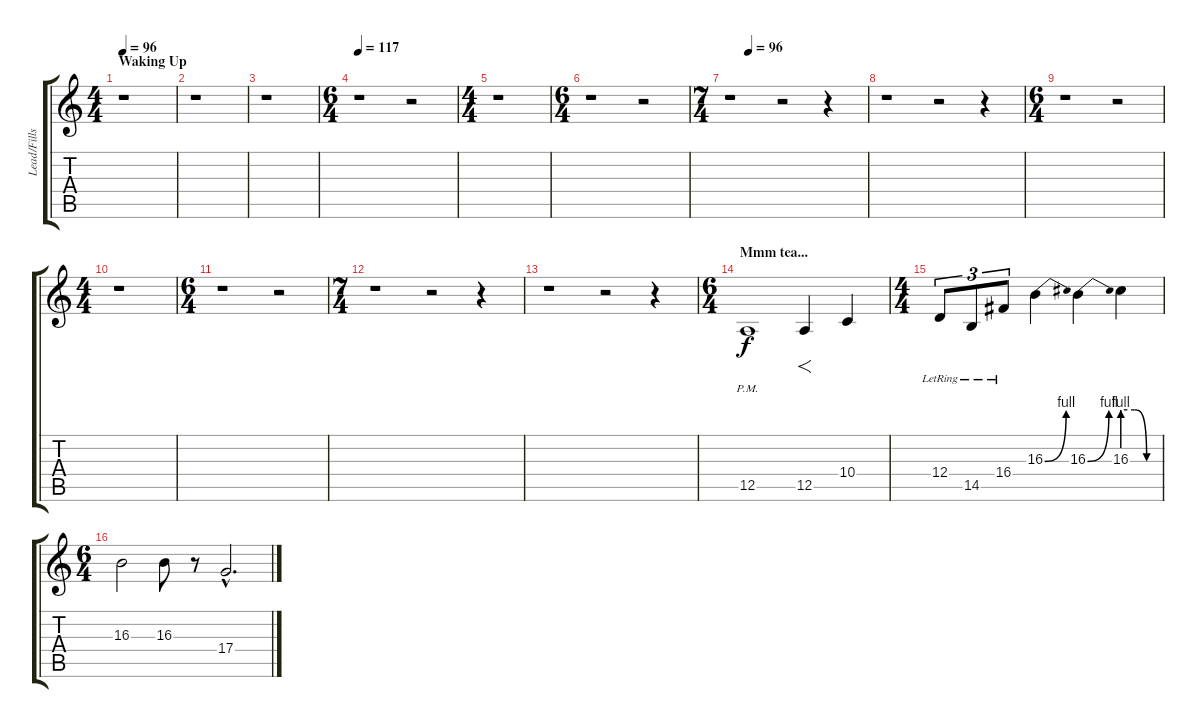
\track ("Lead/Fills" "Lead/Fills") {instrument lead1square}
\staff {score tabs}
\tuning (E4 B3 G3 D3 A2 E2) {hide}
\ts (4 4)
\section ("" "Waking Up")
\tempo 96
\clef g2
\ks c
r.1{dy f instrument lead1square} |
r.1 |
r.1 |
\ts (6 4)
\tempo 117
r.1 r.2 |
\ts (4 4)
r.1 |
\ts (6 4)
r.1 r.2 |
\ts (7 4)
\tempo (96 0.14285714285714285)
r.1 r.2 r.4 |
r.1 r.2 r.4 |
\ts (6 4)
r.1 r.2 |
\ts (4 4)
r.1 |
\ts (6 4)
r.1 r.2 |
\ts (7 4)
r.1 r.2 r.4 |
r.1 r.2 r.4 |
\ts (6 4)
\section ("" "Mmm tea...")
12.5{pm}.1 12.5.4{f} 10.4.4 |
\ts (4 4)
12.4{lr}.8{tu (3 2)} 14.5{lr}.8{tu (3 2)} 16.4{lr}.8{tu (3 2)} 16.3{be (bend 0 0 60 4)}.4 16.3{be (bend 0 0 60 4)}.4 16.3{be (custom 0 4 20 4 40 0 60 0)}.4 |
\ts (6 4)
16.3.2 16.3.8 r.8 17.4{hac}.2{d}
